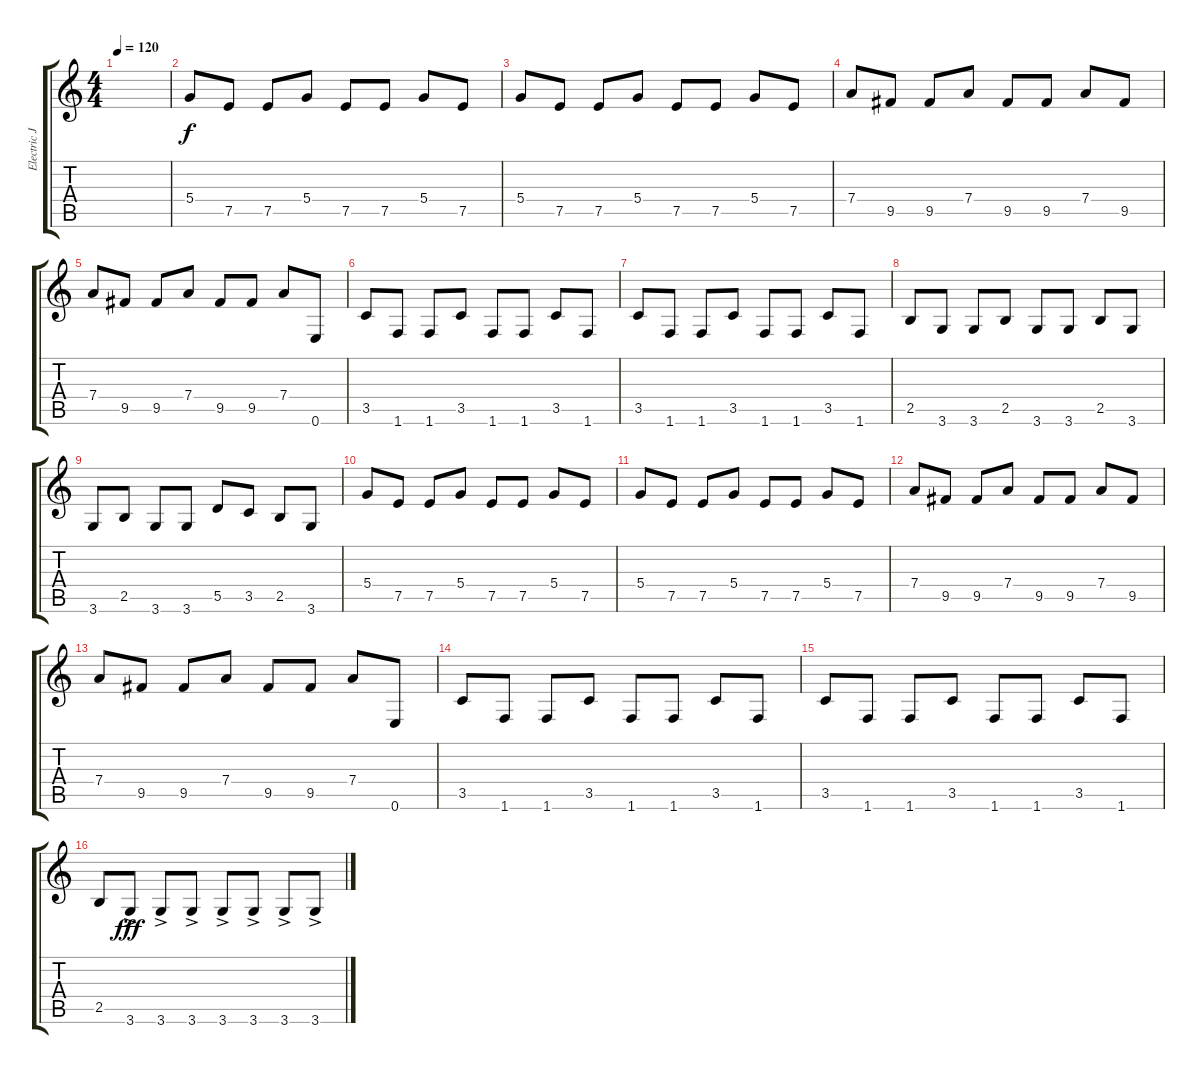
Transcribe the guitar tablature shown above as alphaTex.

\track ("Electric Jazz Clean" "Electric J") {instrument electricguitarjazz}
\staff {score tabs}
\tuning (E4 B3 G3 D3 A2 E2) {hide}
\ts (4 4)
\tempo 120
\clef g2
\ks c
|
5.4.8 7.5.8 7.5.8 5.4.8 7.5.8 7.5.8 5.4.8 7.5.8 |
5.4.8 7.5.8 7.5.8 5.4.8 7.5.8 7.5.8 5.4.8 7.5.8 |
7.4.8 9.5.8 9.5.8 7.4.8 9.5.8 9.5.8 7.4.8 9.5.8 |
7.4.8 9.5.8 9.5.8 7.4.8 9.5.8 9.5.8 7.4.8 0.6.8 |
3.5.8 1.6.8 1.6.8 3.5.8 1.6.8 1.6.8 3.5.8 1.6.8 |
3.5.8 1.6.8 1.6.8 3.5.8 1.6.8 1.6.8 3.5.8 1.6.8 |
2.5.8 3.6.8 3.6.8 2.5.8 3.6.8 3.6.8 2.5.8 3.6.8 |
3.6.8 2.5.8 3.6.8 3.6.8 5.5.8 3.5.8 2.5.8 3.6.8 |
5.4.8 7.5.8 7.5.8 5.4.8 7.5.8 7.5.8 5.4.8 7.5.8 |
5.4.8 7.5.8 7.5.8 5.4.8 7.5.8 7.5.8 5.4.8 7.5.8 |
7.4.8 9.5.8 9.5.8 7.4.8 9.5.8 9.5.8 7.4.8 9.5.8 |
7.4.8 9.5.8 9.5.8 7.4.8 9.5.8 9.5.8 7.4.8 0.6.8 |
3.5.8 1.6.8 1.6.8 3.5.8 1.6.8 1.6.8 3.5.8 1.6.8 |
3.5.8 1.6.8 1.6.8 3.5.8 1.6.8 1.6.8 3.5.8 1.6.8 |
2.5.8 3.6{ac}.8{dy fff} 3.6{ac}.8 3.6{ac}.8 3.6{ac}.8 3.6{ac}.8 3.6{ac}.8 3.6{ac}.8
